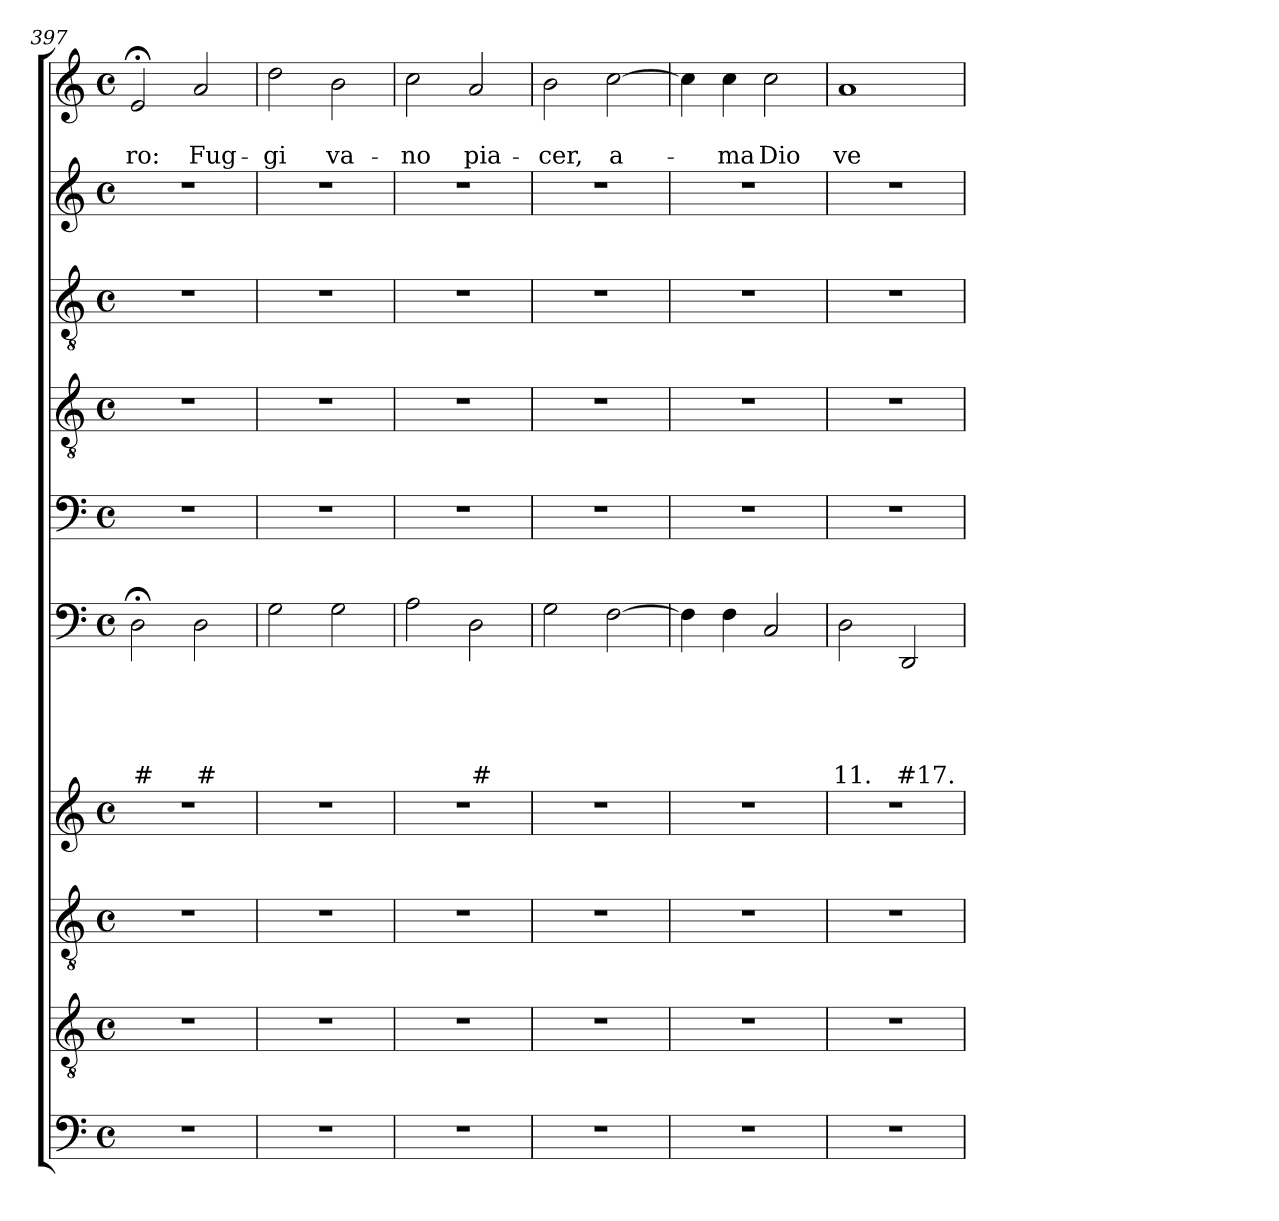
**kern	**kern	**kern	**kern	**kern	**text	**text	**text	**text	**text	**kern	**kern	**kern	**kern	**kern	**text	**text
*part10	*part9	*part8	*part7	*part6	*part6	*part6	*part6	*part6	*part6	*part5	*part4	*part3	*part2	*part1	*part1	*part1
*staff10	*staff9	*staff8	*staff7	*staff6	*staff6	*staff6	*staff6	*staff6	*staff6	*staff5	*staff4	*staff3	*staff2	*staff1	*staff1	*staff1
*clefF4	*clefGv2	*clefGv2	*clefG2	*clefF4	*	*	*	*	*	*clefF4	*clefGv2	*clefGv2	*clefG2	*clefG2	*	*
*k[]	*k[]	*k[]	*k[]	*k[]	*	*	*	*	*	*k[]	*k[]	*k[]	*k[]	*k[]	*	*
*C:	*C:	*C:	*C:	*C:	*	*	*	*	*	*C:	*C:	*C:	*C:	*C:	*	*
*M4/4	*M4/4	*M4/4	*M4/4	*M4/4	*	*	*	*	*	*M4/4	*M4/4	*M4/4	*M4/4	*M4/4	*	*
*met(c)	*met(c)	*met(c)	*met(c)	*met(c)	*	*	*	*	*	*met(c)	*met(c)	*met(c)	*met(c)	*met(c)	*	*
=397	=397	=397	=397	=397	=397	=397	=397	=397	=397	=397	=397	=397	=397	=397	=397	=397
1r	1r	1r	1r	2D;<\	.	.	.	.	#	1r	1r	1r	1r	2e;</	.	-ro:
.	.	.	.	2D\	.	.	.	.	#	.	.	.	.	2a/	.	Fug-
=398	=398	=398	=398	=398	=398	=398	=398	=398	=398	=398	=398	=398	=398	=398	=398	=398
1r	1r	1r	1r	2G\	.	.	.	.	.	1r	1r	1r	1r	2dd\	.	-gi
.	.	.	.	2G\	.	.	.	.	.	.	.	.	.	2b\	.	va-
=399	=399	=399	=399	=399	=399	=399	=399	=399	=399	=399	=399	=399	=399	=399	=399	=399
1r	1r	1r	1r	2A\	.	.	.	.	.	1r	1r	1r	1r	2cc\	.	-no
.	.	.	.	2D\	.	.	.	.	#	.	.	.	.	2a/	.	pia-
=400	=400	=400	=400	=400	=400	=400	=400	=400	=400	=400	=400	=400	=400	=400	=400	=400
1r	1r	1r	1r	2G\	.	.	.	.	.	1r	1r	1r	1r	2b\	.	-cer,
.	.	.	.	[2F\	.	.	.	.	.	.	.	.	.	[2cc\	.	a-
=401	=401	=401	=401	=401	=401	=401	=401	=401	=401	=401	=401	=401	=401	=401	=401	=401
1r	1r	1r	1r	4F\]	.	.	.	.	.	1r	1r	1r	1r	4cc\]	.	.
.	.	.	.	4F\	.	.	.	.	.	.	.	.	.	4cc\	.	-ma
.	.	.	.	2C/	.	.	.	.	.	.	.	.	.	2cc\	.	Dio
=402	=402	=402	=402	=402	=402	=402	=402	=402	=402	=402	=402	=402	=402	=402	=402	=402
1r	1r	1r	1r	2D\	.	.	.	.	11.	1r	1r	1r	1r	1a	.	ve-
.	.	.	.	2DD/	.	.	.	.	#17.	.	.	.	.	.	.	.
=	=	=	=	=	=	=	=	=	=	=	=	=	=	=	=	=
*-	*-	*-	*-	*-	*-	*-	*-	*-	*-	*-	*-	*-	*-	*-	*-	*-
